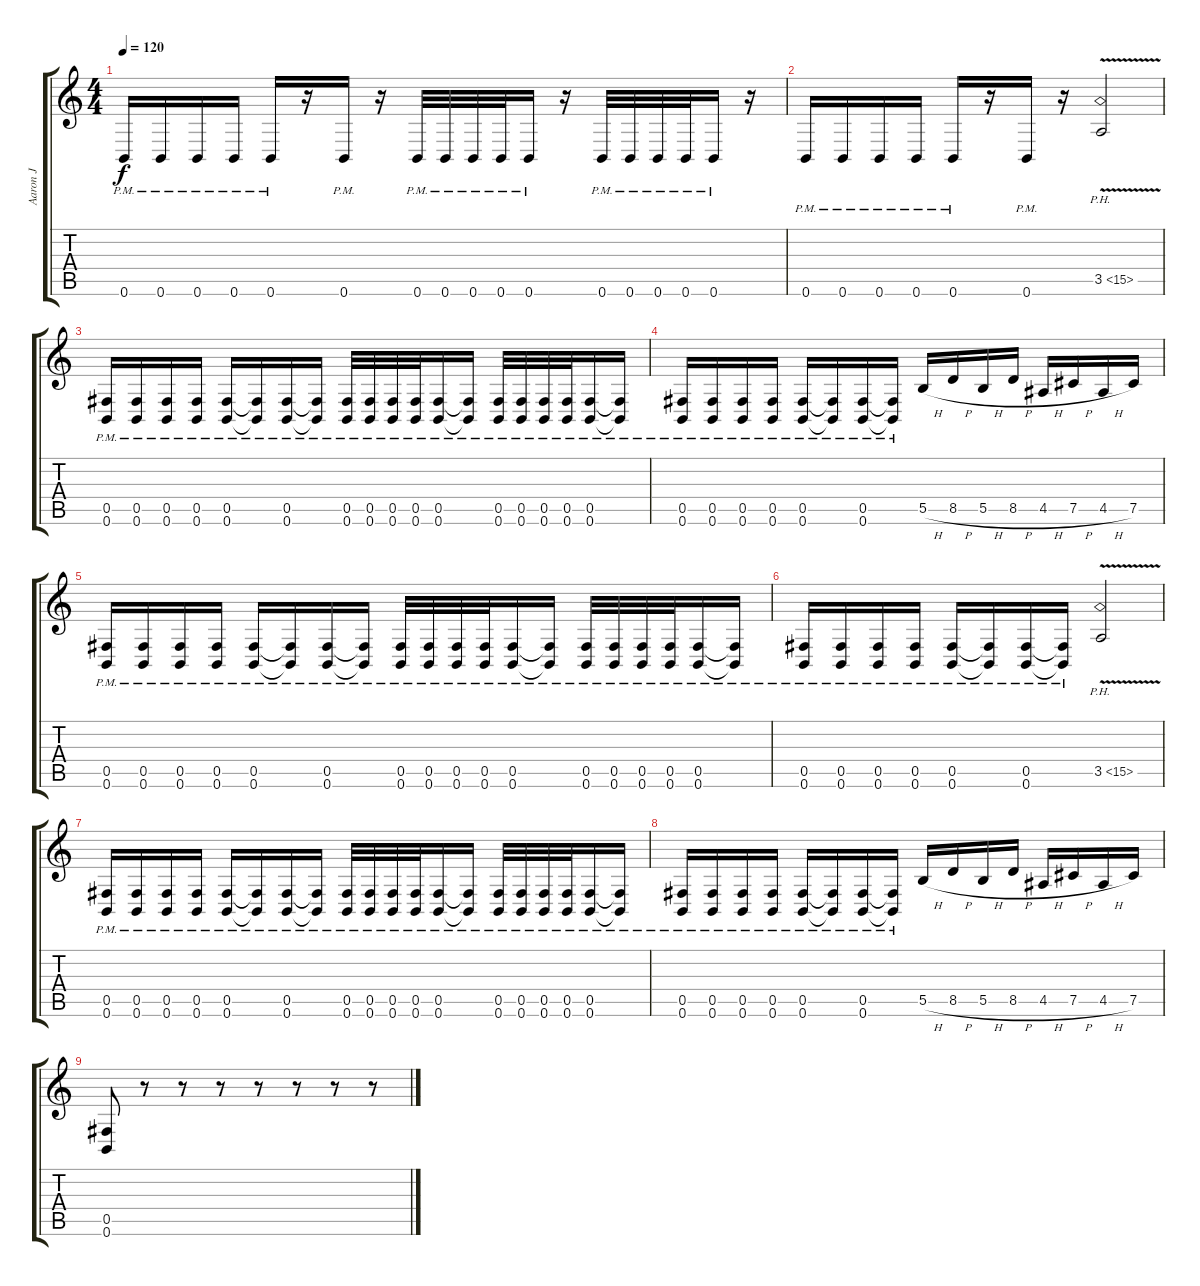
\track ("Aaron J" "Aaron J") {instrument distortionguitar}
\staff {score tabs}
\tuning (Db4 Ab3 E3 B2 Gb2 B1) {hide}
\ts (4 4)
\tempo 120
\clef g2
\ks c
0.6{pm}.16{dy f} 0.6{pm}.16 0.6{pm}.16 0.6{pm}.16 0.6{pm}.16 r.16 0.6{pm}.16 r.16 0.6{pm}.32 0.6{pm}.32 0.6{pm}.32 0.6{pm}.32 0.6{pm}.16 r.16 0.6{pm}.32 0.6{pm}.32 0.6{pm}.32 0.6{pm}.32 0.6{pm}.16 r.16 |
0.6{pm}.16 0.6{pm}.16 0.6{pm}.16 0.6{pm}.16 0.6{pm}.16 r.16 0.6{pm}.16 r.16 3.5{ph 12 v}.2 |
(0.5{pm} 0.6{pm}).16 (0.5{pm} 0.6{pm}).16 (0.5{pm} 0.6{pm}).16 (0.5{pm} 0.6{pm}).16 (0.5{pm} 0.6{pm}).16 (0.5{pm t} 0.6{pm t}).16 (0.5{pm} 0.6{pm}).16 (0.5{pm t} 0.6{pm t}).16 (0.5{pm} 0.6{pm}).32 (0.5{pm} 0.6{pm}).32 (0.5{pm} 0.6{pm}).32 (0.5{pm} 0.6{pm}).32 (0.5{pm} 0.6{pm}).16 (0.5{pm t} 0.6{pm t}).16 (0.5{pm} 0.6{pm}).32 (0.5{pm} 0.6{pm}).32 (0.5{pm} 0.6{pm}).32 (0.5{pm} 0.6{pm}).32 (0.5{pm} 0.6{pm}).16 (0.5{pm t} 0.6{pm t}).16 |
(0.5{pm} 0.6{pm}).16 (0.5{pm} 0.6{pm}).16 (0.5{pm} 0.6{pm}).16 (0.5{pm} 0.6{pm}).16 (0.5{pm} 0.6{pm}).16 (0.5{pm t} 0.6{pm t}).16 (0.5{pm} 0.6{pm}).16 (0.5{pm t} 0.6{pm t}).16 5.5{h}.16 8.5{h}.16 5.5{h}.16 8.5{h}.16 4.5{h}.16 7.5{h}.16 4.5{h}.16 7.5.16 |
(0.5{pm} 0.6{pm}).16 (0.5{pm} 0.6{pm}).16 (0.5{pm} 0.6{pm}).16 (0.5{pm} 0.6{pm}).16 (0.5{pm} 0.6{pm}).16 (0.5{pm t} 0.6{pm t}).16 (0.5{pm} 0.6{pm}).16 (0.5{pm t} 0.6{pm t}).16 (0.5{pm} 0.6{pm}).32 (0.5{pm} 0.6{pm}).32 (0.5{pm} 0.6{pm}).32 (0.5{pm} 0.6{pm}).32 (0.5{pm} 0.6{pm}).16 (0.5{pm t} 0.6{pm t}).16 (0.5{pm} 0.6{pm}).32 (0.5{pm} 0.6{pm}).32 (0.5{pm} 0.6{pm}).32 (0.5{pm} 0.6{pm}).32 (0.5{pm} 0.6{pm}).16 (0.5{pm t} 0.6{pm t}).16 |
(0.5{pm} 0.6{pm}).16 (0.5{pm} 0.6{pm}).16 (0.5{pm} 0.6{pm}).16 (0.5{pm} 0.6{pm}).16 (0.5{pm} 0.6{pm}).16 (0.5{pm t} 0.6{pm t}).16 (0.5{pm} 0.6{pm}).16 (0.5{pm t} 0.6{pm t}).16 3.5{ph 12 v}.2 |
(0.5{pm} 0.6{pm}).16 (0.5{pm} 0.6{pm}).16 (0.5{pm} 0.6{pm}).16 (0.5{pm} 0.6{pm}).16 (0.5{pm} 0.6{pm}).16 (0.5{pm t} 0.6{pm t}).16 (0.5{pm} 0.6{pm}).16 (0.5{pm t} 0.6{pm t}).16 (0.5{pm} 0.6{pm}).32 (0.5{pm} 0.6{pm}).32 (0.5{pm} 0.6{pm}).32 (0.5{pm} 0.6{pm}).32 (0.5{pm} 0.6{pm}).16 (0.5{pm t} 0.6{pm t}).16 (0.5{pm} 0.6{pm}).32 (0.5{pm} 0.6{pm}).32 (0.5{pm} 0.6{pm}).32 (0.5{pm} 0.6{pm}).32 (0.5{pm} 0.6{pm}).16 (0.5{pm t} 0.6{pm t}).16 |
(0.5{pm} 0.6{pm}).16 (0.5{pm} 0.6{pm}).16 (0.5{pm} 0.6{pm}).16 (0.5{pm} 0.6{pm}).16 (0.5{pm} 0.6{pm}).16 (0.5{pm t} 0.6{pm t}).16 (0.5{pm} 0.6{pm}).16 (0.5{pm t} 0.6{pm t}).16 5.5{h}.16 8.5{h}.16 5.5{h}.16 8.5{h}.16 4.5{h}.16 7.5{h}.16 4.5{h}.16 7.5.16 |
(0.5 0.6).8 r.8 r.8 r.8 r.8 r.8 r.8 r.8
